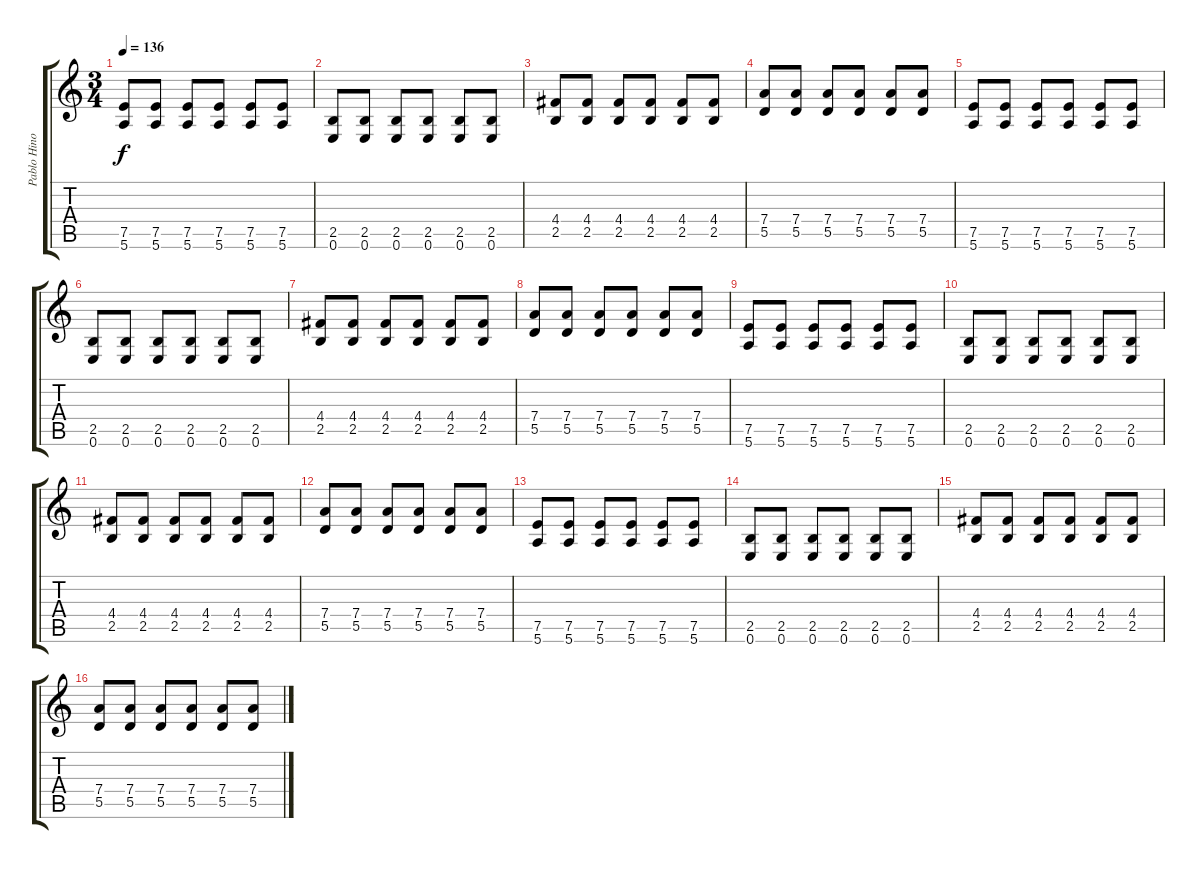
\track ("Pablo Hinojos-Gonzales [Guitar 2]" "Pablo Hino") {instrument overdrivenguitar}
\staff {score tabs}
\tuning (E4 B3 G3 D3 A2 E2) {hide}
\ts (3 4)
\tempo 136
\clef g2
\ks c
(7.5 5.6).8{dy f} (7.5 5.6).8 (7.5 5.6).8 (7.5 5.6).8 (7.5 5.6).8 (7.5 5.6).8 |
(2.5 0.6).8 (2.5 0.6).8 (2.5 0.6).8 (2.5 0.6).8 (2.5 0.6).8 (2.5 0.6).8 |
(4.4 2.5).8 (4.4 2.5).8 (4.4 2.5).8 (4.4 2.5).8 (4.4 2.5).8 (4.4 2.5).8 |
(7.4 5.5).8 (7.4 5.5).8 (7.4 5.5).8 (7.4 5.5).8 (7.4 5.5).8 (7.4 5.5).8 |
(7.5 5.6).8 (7.5 5.6).8 (7.5 5.6).8 (7.5 5.6).8 (7.5 5.6).8 (7.5 5.6).8 |
(2.5 0.6).8 (2.5 0.6).8 (2.5 0.6).8 (2.5 0.6).8 (2.5 0.6).8 (2.5 0.6).8 |
(4.4 2.5).8 (4.4 2.5).8 (4.4 2.5).8 (4.4 2.5).8 (4.4 2.5).8 (4.4 2.5).8 |
(7.4 5.5).8 (7.4 5.5).8 (7.4 5.5).8 (7.4 5.5).8 (7.4 5.5).8 (7.4 5.5).8 |
(7.5 5.6).8 (7.5 5.6).8 (7.5 5.6).8 (7.5 5.6).8 (7.5 5.6).8 (7.5 5.6).8 |
(2.5 0.6).8 (2.5 0.6).8 (2.5 0.6).8 (2.5 0.6).8 (2.5 0.6).8 (2.5 0.6).8 |
(4.4 2.5).8 (4.4 2.5).8 (4.4 2.5).8 (4.4 2.5).8 (4.4 2.5).8 (4.4 2.5).8 |
(7.4 5.5).8 (7.4 5.5).8 (7.4 5.5).8 (7.4 5.5).8 (7.4 5.5).8 (7.4 5.5).8 |
(7.5 5.6).8 (7.5 5.6).8 (7.5 5.6).8 (7.5 5.6).8 (7.5 5.6).8 (7.5 5.6).8 |
(2.5 0.6).8 (2.5 0.6).8 (2.5 0.6).8 (2.5 0.6).8 (2.5 0.6).8 (2.5 0.6).8 |
(4.4 2.5).8 (4.4 2.5).8 (4.4 2.5).8 (4.4 2.5).8 (4.4 2.5).8 (4.4 2.5).8 |
(7.4 5.5).8 (7.4 5.5).8 (7.4 5.5).8 (7.4 5.5).8 (7.4 5.5).8 (7.4 5.5).8
